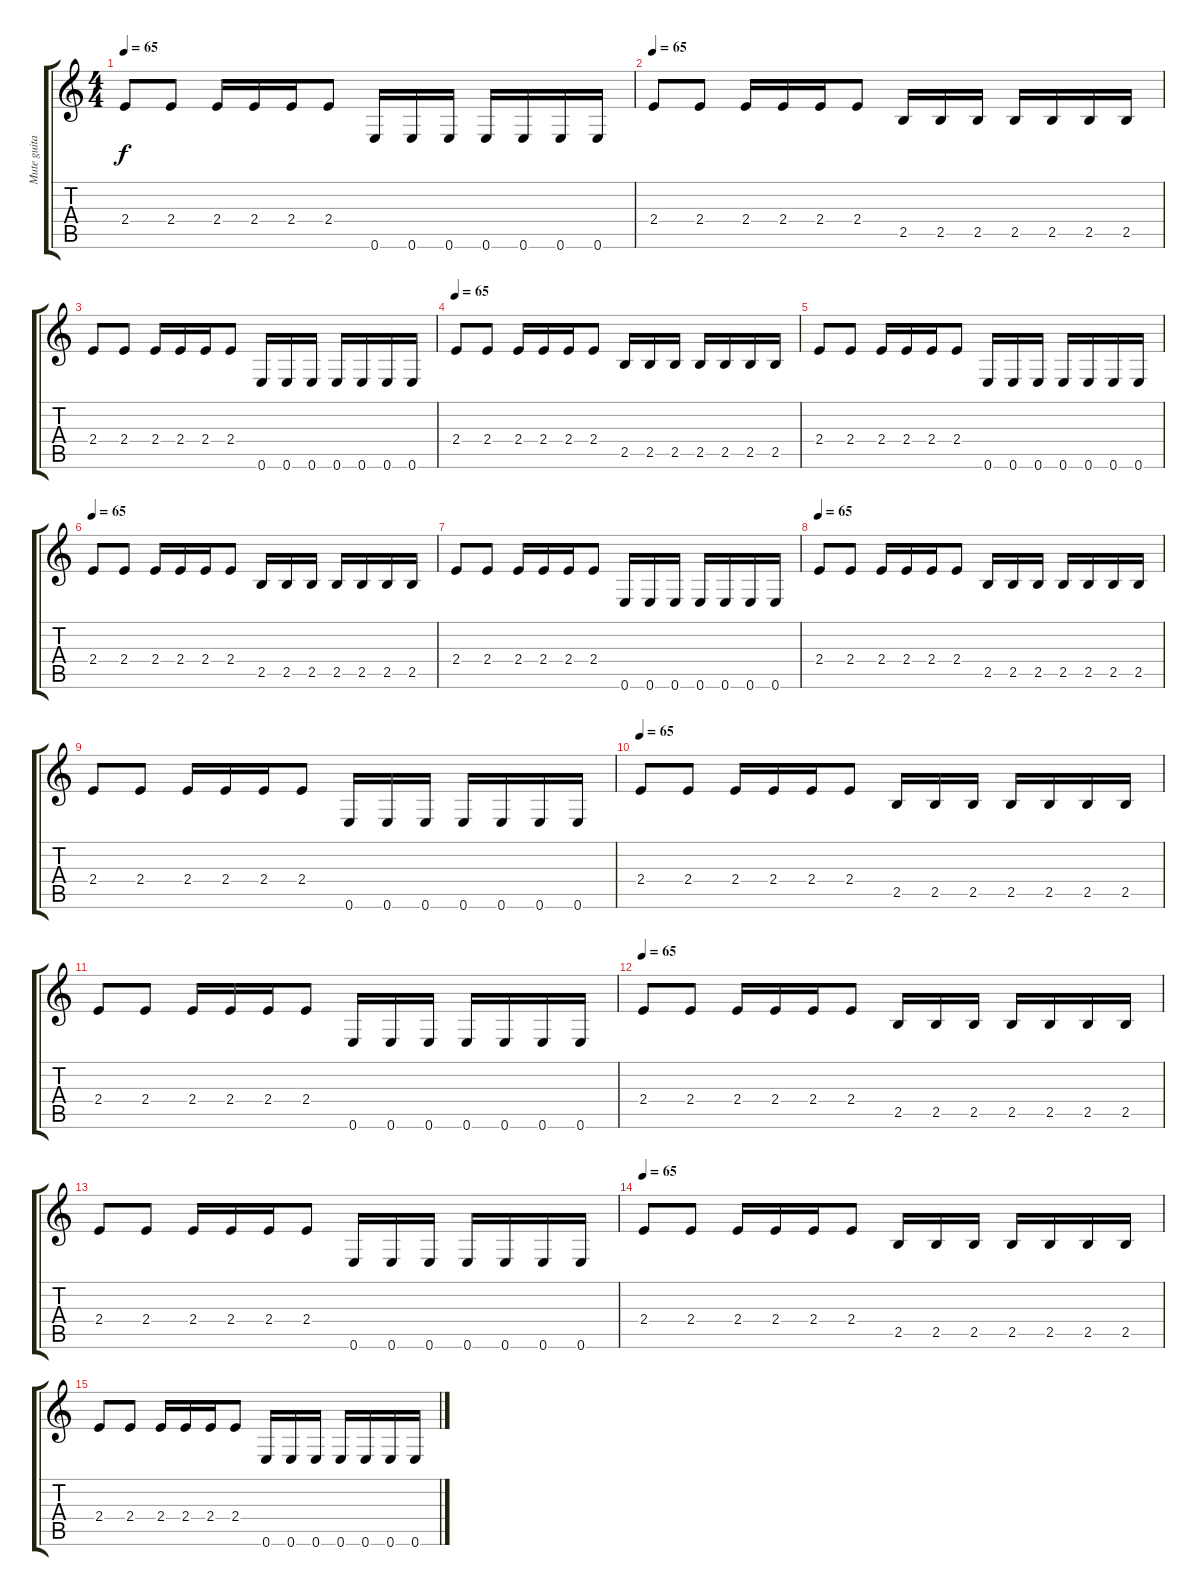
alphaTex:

\track ("Mute guitar" "Mute guita") {instrument electricguitarmuted}
\staff {score tabs}
\tuning (E4 B3 G3 D3 A2 E2) {hide}
\ts (4 4)
\tempo 65
\clef g2
\ks c
2.4.8{dy f} 2.4.8 2.4.16 2.4.16 2.4.16 2.4.8 0.6.16 0.6.16 0.6.16 0.6.16 0.6.16 0.6.16 0.6.16 |
\tempo 65
2.4.8 2.4.8 2.4.16 2.4.16 2.4.16 2.4.8 2.5.16 2.5.16 2.5.16 2.5.16 2.5.16 2.5.16 2.5.16 |
2.4.8 2.4.8 2.4.16 2.4.16 2.4.16 2.4.8 0.6.16 0.6.16 0.6.16 0.6.16 0.6.16 0.6.16 0.6.16 |
\tempo 65
2.4.8 2.4.8 2.4.16 2.4.16 2.4.16 2.4.8 2.5.16 2.5.16 2.5.16 2.5.16 2.5.16 2.5.16 2.5.16 |
2.4.8 2.4.8 2.4.16 2.4.16 2.4.16 2.4.8 0.6.16 0.6.16 0.6.16 0.6.16 0.6.16 0.6.16 0.6.16 |
\tempo 65
2.4.8 2.4.8 2.4.16 2.4.16 2.4.16 2.4.8 2.5.16 2.5.16 2.5.16 2.5.16 2.5.16 2.5.16 2.5.16 |
2.4.8 2.4.8 2.4.16 2.4.16 2.4.16 2.4.8 0.6.16 0.6.16 0.6.16 0.6.16 0.6.16 0.6.16 0.6.16 |
\tempo 65
2.4.8 2.4.8 2.4.16 2.4.16 2.4.16 2.4.8 2.5.16 2.5.16 2.5.16 2.5.16 2.5.16 2.5.16 2.5.16 |
2.4.8 2.4.8 2.4.16 2.4.16 2.4.16 2.4.8 0.6.16 0.6.16 0.6.16 0.6.16 0.6.16 0.6.16 0.6.16 |
\tempo 65
2.4.8 2.4.8 2.4.16 2.4.16 2.4.16 2.4.8 2.5.16 2.5.16 2.5.16 2.5.16 2.5.16 2.5.16 2.5.16 |
2.4.8 2.4.8 2.4.16 2.4.16 2.4.16 2.4.8 0.6.16 0.6.16 0.6.16 0.6.16 0.6.16 0.6.16 0.6.16 |
\tempo 65
2.4.8 2.4.8 2.4.16 2.4.16 2.4.16 2.4.8 2.5.16 2.5.16 2.5.16 2.5.16 2.5.16 2.5.16 2.5.16 |
2.4.8 2.4.8 2.4.16 2.4.16 2.4.16 2.4.8 0.6.16 0.6.16 0.6.16 0.6.16 0.6.16 0.6.16 0.6.16 |
\tempo 65
2.4.8 2.4.8 2.4.16 2.4.16 2.4.16 2.4.8 2.5.16 2.5.16 2.5.16 2.5.16 2.5.16 2.5.16 2.5.16 |
2.4.8 2.4.8 2.4.16 2.4.16 2.4.16 2.4.8 0.6.16 0.6.16 0.6.16 0.6.16 0.6.16 0.6.16 0.6.16
